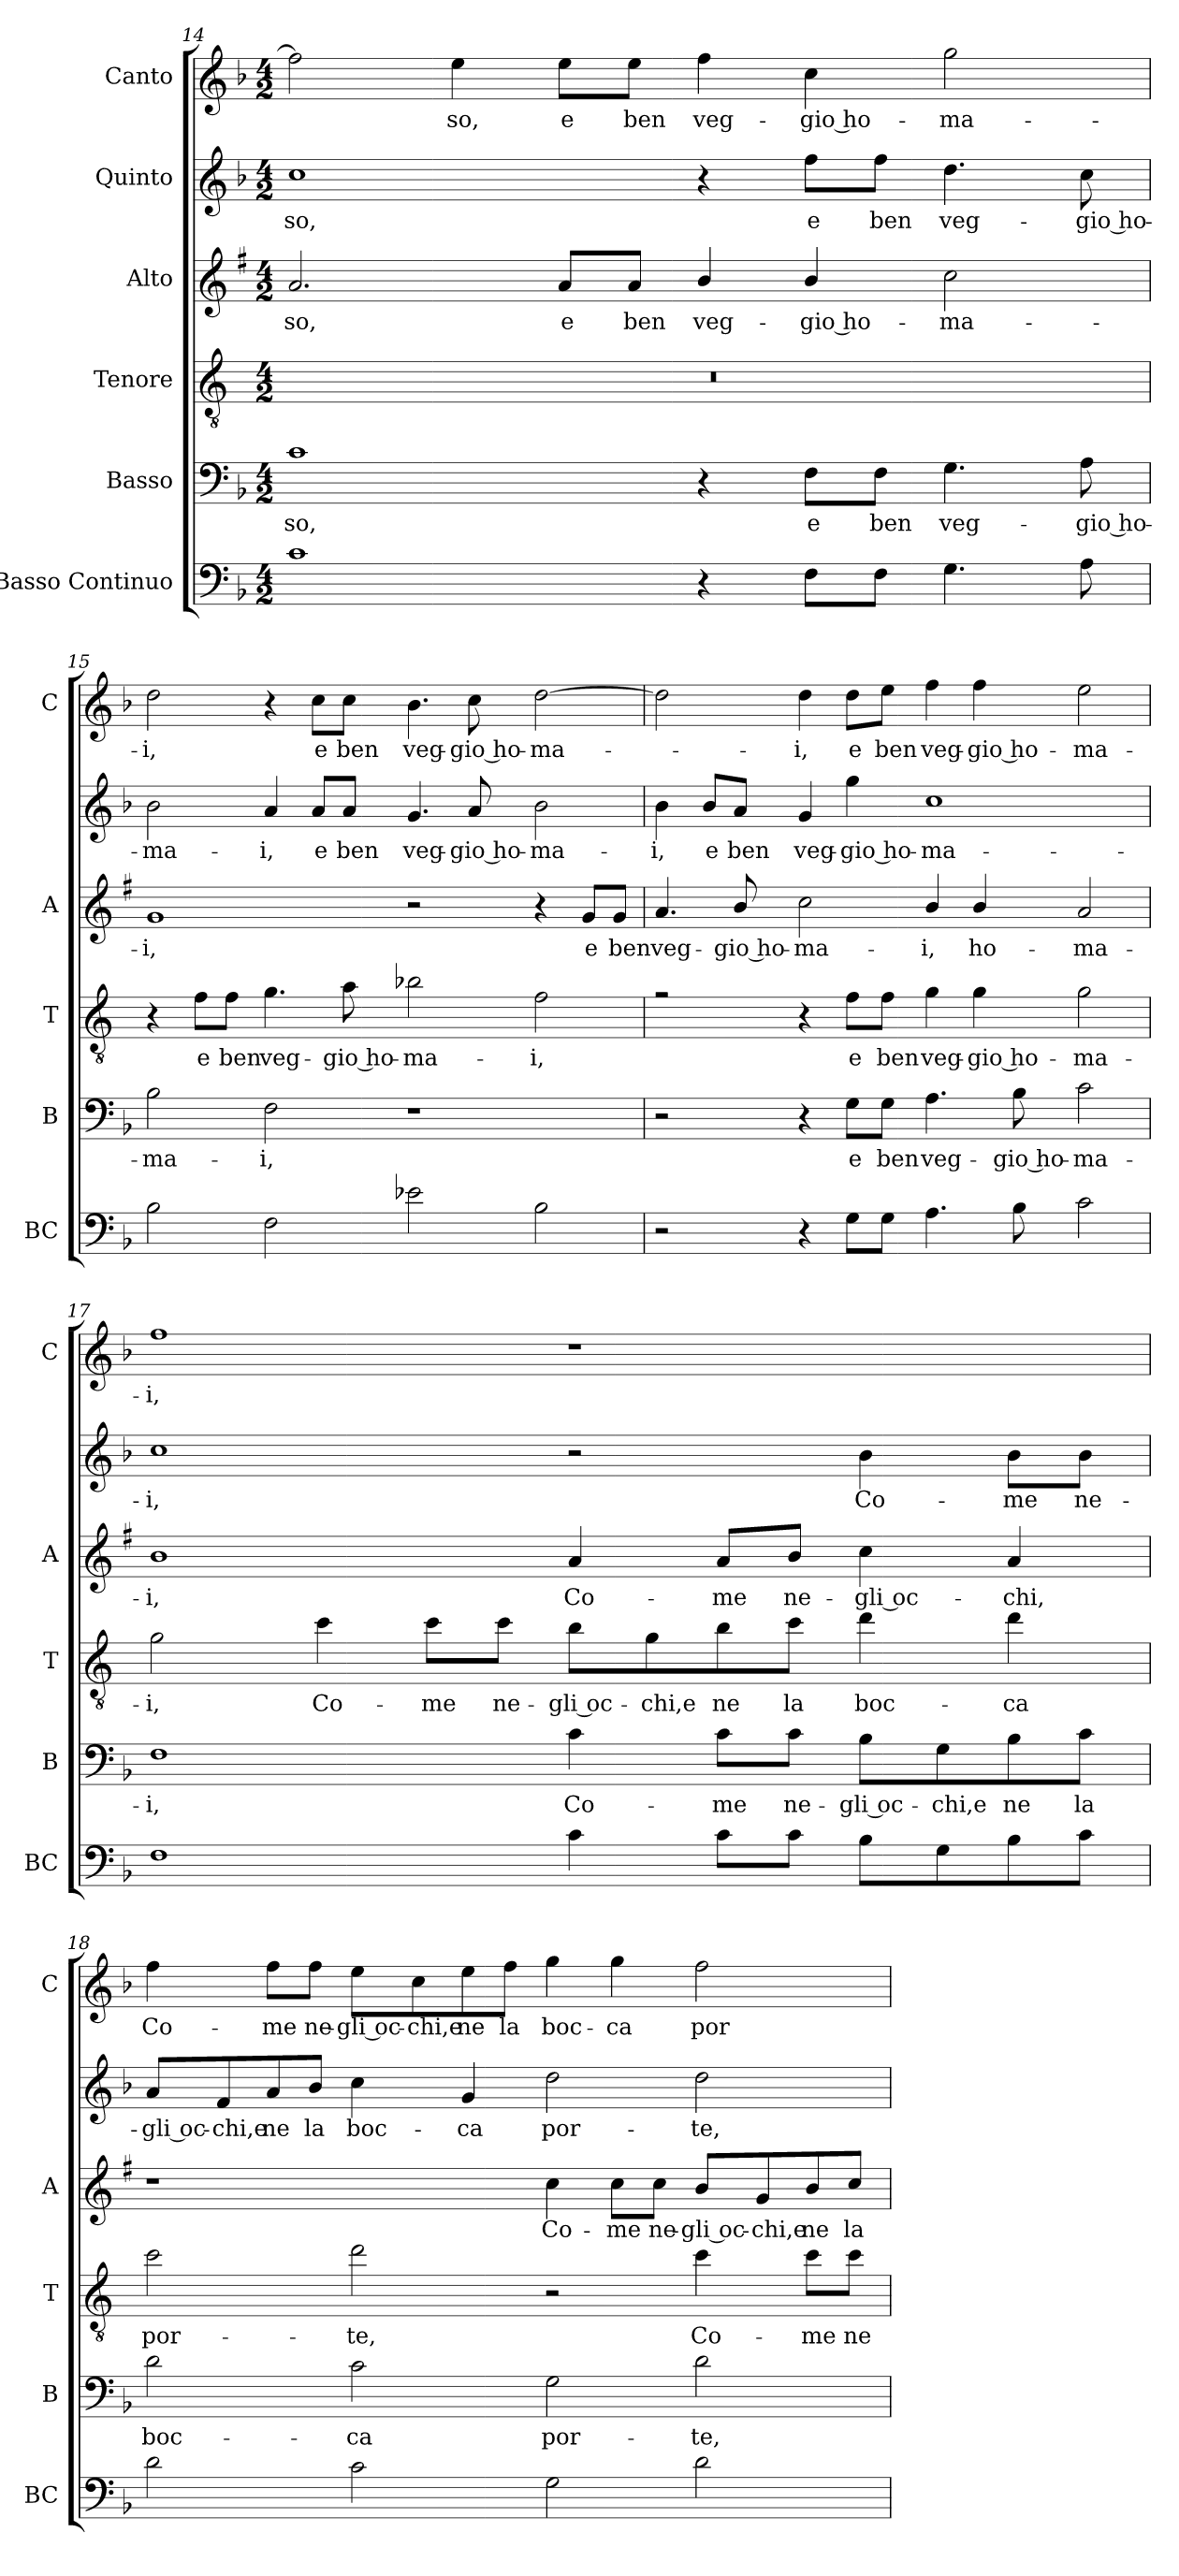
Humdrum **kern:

**kern	**kern	**text	**kern	**text	**kern	**text	**kern	**text	**kern	**text
*part6	*part5	*part5	*part4	*part4	*part3	*part3	*part2	*part2	*part1	*part1
*staff6	*staff5	*staff5	*staff4	*staff4	*staff3	*staff3	*staff2	*staff2	*staff1	*staff1
*I"Basso Continuo	*I"Basso	*	*I"Tenore	*	*I"Alto	*	*I"Quinto	*	*I"Canto	*
*I'BC	*I'B	*	*I'T	*	*I'A	*	*	*	*I'C	*
*clefF4	*clefF4	*	*clefGv2	*	*clefG2	*	*clefG2	*	*clefG2	*
*	*	*	*ITrd4c7	*	*ITrd1c2	*	*	*	*	*
*k[b-]	*k[b-]	*	*k[b-]	*	*k[b-]	*	*k[b-]	*	*k[b-]	*
*F:	*F:	*	*F:	*	*F:	*	*F:	*	*F:	*
*M4/2	*M4/2	*	*M4/2	*	*M4/2	*	*M4/2	*	*M4/2	*
=14	=14	=14	=14	=14	=14	=14	=14	=14	=14	=14
!	!	!LO:LY:b	!	!	!	!LO:LY:b	!	!LO:LY:b	!	!
1c	1c	-so,	0r	.	2.g/	-so,	1cc	-so,	2ff\]	.
!	!	!	!	!	!	!	!	!	!	!LO:LY:b
.	.	.	.	.	.	.	.	.	4ee\	-so,
!	!	!	!	!	!	!LO:LY:b	!	!	!	!LO:LY:b
.	.	.	.	.	8g/L	e	.	.	8ee\L	e
!	!	!	!	!	!	!LO:LY:b	!	!	!	!LO:LY:b
.	.	.	.	.	8g/J	ben	.	.	8ee\J	ben
!	!	!	!	!	!	!LO:LY:b	!	!	!	!LO:LY:b
4r	4r	.	.	.	4a/	veg-	4r	.	4ff\	veg-
!	!	!LO:LY:b	!	!	!	!LO:LY:b	!	!LO:LY:b	!	!LO:LY:b
8F\L	8F\L	e	.	.	4a/	-gio ho-	8ff\L	e	4cc\	-gio ho-
!	!	!LO:LY:b	!	!	!	!	!	!LO:LY:b	!	!
8F\J	8F\J	ben	.	.	.	.	8ff\J	ben	.	.
!	!	!LO:LY:b	!	!	!	!LO:LY:b	!	!LO:LY:b	!	!LO:LY:b
4.G\	4.G\	veg-	.	.	2b-\	-ma-	4.dd\	veg-	2gg\	-ma-
!	!	!LO:LY:b	!	!	!	!	!	!LO:LY:b	!	!
8A\	8A\	-gio ho-	.	.	.	.	8cc\	-gio ho-	.	.
!!LO:PB:g=z
=15	=15	=15	=15	=15	=15	=15	=15	=15	=15	=15
!	!	!LO:LY:b	!	!	!	!LO:LY:b	!	!LO:LY:b	!	!LO:LY:b
2B-\	2B-\	-ma-	4r	.	1f	-i,	2b-\	-ma-	2dd\	-i,
!	!	!	!	!LO:LY:b	!	!	!	!	!	!
.	.	.	8B-\L	e	.	.	.	.	.	.
!	!	!	!	!LO:LY:b	!	!	!	!	!	!
.	.	.	8B-\J	ben	.	.	.	.	.	.
!	!	!LO:LY:b	!	!LO:LY:b	!	!	!	!LO:LY:b	!	!
2F\	2F\	-i,	4.c\	veg-	.	.	4a/	-i,	4r	.
!	!	!	!	!	!	!	!	!LO:LY:b	!	!LO:LY:b
.	.	.	.	.	.	.	8a/L	e	8cc\L	e
!	!	!	!	!LO:LY:b	!	!	!	!LO:LY:b	!	!LO:LY:b
.	.	.	8d\	-gio ho-	.	.	8a/J	ben	8cc\J	ben
!	!	!	!	!LO:LY:b	!	!	!	!LO:LY:b	!	!LO:LY:b
2e-X\	1r	.	2e-X\	-ma-	2r	.	4.g/	veg-	4.b-\	veg-
!	!	!	!	!	!	!	!	!LO:LY:b	!	!LO:LY:b
.	.	.	.	.	.	.	8a/	-gio ho-	8cc\	-gio ho-
!	!	!	!	!LO:LY:b	!	!	!	!LO:LY:b	!	!LO:LY:b
2B-\	.	.	2B-\	-i,	4r	.	2b-\	-ma-	[2dd\	-ma-
!	!	!	!	!	!	!LO:LY:b	!	!	!	!
.	.	.	.	.	8f/L	e	.	.	.	.
!	!	!	!	!	!	!LO:LY:b	!	!	!	!
.	.	.	.	.	8f/J	ben	.	.	.	.
=16	=16	=16	=16	=16	=16	=16	=16	=16	=16	=16
!	!	!	!	!	!	!LO:LY:b	!	!LO:LY:b	!	!
2r	2r	.	2rf	.	4.g/	veg-	4b-\	-i,	2dd\]	.
!	!	!	!	!	!	!	!	!LO:LY:b	!	!
.	.	.	.	.	.	.	8b-/L	e	.	.
!	!	!	!	!	!	!LO:LY:b	!	!LO:LY:b	!	!
.	.	.	.	.	8a/	-gio ho-	8a/J	ben	.	.
!	!	!	!	!	!	!LO:LY:b	!	!LO:LY:b	!	!LO:LY:b
4r	4r	.	4r	.	2b-\	-ma-	4g/	veg-	4dd\	-i,
!	!	!LO:LY:b	!	!LO:LY:b	!	!	!	!LO:LY:b	!	!LO:LY:b
8G\L	8G\L	e	8B-\L	e	.	.	4gg\	-gio ho-	8dd\L	e
!	!	!LO:LY:b	!	!LO:LY:b	!	!	!	!	!	!LO:LY:b
8G\J	8G\J	ben	8B-\J	ben	.	.	.	.	8ee\J	ben
!	!	!LO:LY:b	!	!LO:LY:b	!	!LO:LY:b	!	!LO:LY:b	!	!LO:LY:b
4.A\	4.A\	veg-	4c\	veg-	4a/	-i,	1cc	-ma-	4ff\	veg-
!	!	!	!	!LO:LY:b	!	!LO:LY:b	!	!	!	!LO:LY:b
.	.	.	4c\	-gio ho-	4a/	ho-	.	.	4ff\	-gio ho-
!	!	!LO:LY:b	!	!	!	!	!	!	!	!
8B-\	8B-\	-gio ho-	.	.	.	.	.	.	.	.
!	!	!LO:LY:b	!	!LO:LY:b	!	!LO:LY:b	!	!	!	!LO:LY:b
2c\	2c\	-ma-	2c\	-ma-	2g/	-ma-	.	.	2ee\	-ma-
!!LO:LB:g=z
=17	=17	=17	=17	=17	=17	=17	=17	=17	=17	=17
!	!	!LO:LY:b	!	!LO:LY:b	!	!LO:LY:b	!	!LO:LY:b	!	!LO:LY:b
1F	1F	-i,	2c\	-i,	1a	-i,	1cc	-i,	1ff	-i,
!	!	!	!	!LO:LY:b	!	!	!	!	!	!
.	.	.	4f\	Co-	.	.	.	.	.	.
!	!	!	!	!LO:LY:b	!	!	!	!	!	!
.	.	.	8f\L	-me	.	.	.	.	.	.
!	!	!	!	!LO:LY:b	!	!	!	!	!	!
.	.	.	8f\J	ne-	.	.	.	.	.	.
!	!	!LO:LY:b	!	!LO:LY:b	!	!LO:LY:b	!	!	!	!
4c\	4c\	Co-	8e\L	-gli oc-	4g/	Co-	2r	.	1r	.
!	!	!	!	!LO:LY:b	!	!	!	!	!	!
.	.	.	8c\	-chi,e	.	.	.	.	.	.
!	!	!LO:LY:b	!	!LO:LY:b	!	!LO:LY:b	!	!	!	!
8c\L	8c\L	-me	8e\	ne	8g/L	-me	.	.	.	.
!	!	!LO:LY:b	!	!LO:LY:b	!	!LO:LY:b	!	!	!	!
8c\J	8c\J	ne-	8f\J	la	8a/J	ne-	.	.	.	.
!	!	!LO:LY:b	!	!LO:LY:b	!	!LO:LY:b	!	!LO:LY:b	!	!
8B-\L	8B-\L	-gli oc-	4g\	boc-	4b-\	-gli oc-	4b-\	Co-	.	.
!	!	!LO:LY:b	!	!	!	!	!	!	!	!
8G\	8G\	-chi,e	.	.	.	.	.	.	.	.
!	!	!LO:LY:b	!	!LO:LY:b	!	!LO:LY:b	!	!LO:LY:b	!	!
8B-\	8B-\	ne	4g\	-ca	4g/	-chi,	8b-\L	-me	.	.
!	!	!LO:LY:b	!	!	!	!	!	!LO:LY:b	!	!
8c\J	8c\J	la	.	.	.	.	8b-\J	ne-	.	.
=18	=18	=18	=18	=18	=18	=18	=18	=18	=18	=18
!	!	!LO:LY:b	!	!LO:LY:b	!	!	!	!LO:LY:b	!	!LO:LY:b
2d\	2d\	boc-	2f\	por-	1r	.	8a/L	-gli oc-	4ff\	Co-
!	!	!	!	!	!	!	!	!LO:LY:b	!	!
.	.	.	.	.	.	.	8f/	-chi,e	.	.
!	!	!	!	!	!	!	!	!LO:LY:b	!	!LO:LY:b
.	.	.	.	.	.	.	8a/	ne	8ff\L	-me
!	!	!	!	!	!	!	!	!LO:LY:b	!	!LO:LY:b
.	.	.	.	.	.	.	8b-/J	la	8ff\J	ne-
!	!	!LO:LY:b	!	!LO:LY:b	!	!	!	!LO:LY:b	!	!LO:LY:b
2c\	2c\	-ca	2g\	-te,	.	.	4cc\	boc-	8ee\L	-gli oc-
!	!	!	!	!	!	!	!	!	!	!LO:LY:b
.	.	.	.	.	.	.	.	.	8cc\	-chi,e
!	!	!	!	!	!	!	!	!LO:LY:b	!	!LO:LY:b
.	.	.	.	.	.	.	4g/	-ca	8ee\	ne
!	!	!	!	!	!	!	!	!	!	!LO:LY:b
.	.	.	.	.	.	.	.	.	8ff\J	la
!	!	!LO:LY:b	!	!	!	!LO:LY:b	!	!LO:LY:b	!	!LO:LY:b
2G\	2G\	por-	2r	.	4b-\	Co-	2dd\	por-	4gg\	boc-
!	!	!	!	!	!	!LO:LY:b	!	!	!	!LO:LY:b
.	.	.	.	.	8b-\L	-me	.	.	4gg\	-ca
!	!	!	!	!	!	!LO:LY:b	!	!	!	!
.	.	.	.	.	8b-\J	ne-	.	.	.	.
!	!	!LO:LY:b	!	!LO:LY:b	!	!LO:LY:b	!	!LO:LY:b	!	!LO:LY:b
2d\	2d\	-te,	4f\	Co-	8a/L	-gli oc-	2dd\	-te,	2ff\	por-
!	!	!	!	!	!	!LO:LY:b	!	!	!	!
.	.	.	.	.	8f/	-chi,e	.	.	.	.
!	!	!	!	!LO:LY:b	!	!LO:LY:b	!	!	!	!
.	.	.	8f\L	-me	8a/	ne	.	.	.	.
!	!	!	!	!LO:LY:b	!	!LO:LY:b	!	!	!	!
.	.	.	8f\J	ne-	8b-/J	la	.	.	.	.
=	=	=	=	=	=	=	=	=	=	=
*-	*-	*-	*-	*-	*-	*-	*-	*-	*-	*-
